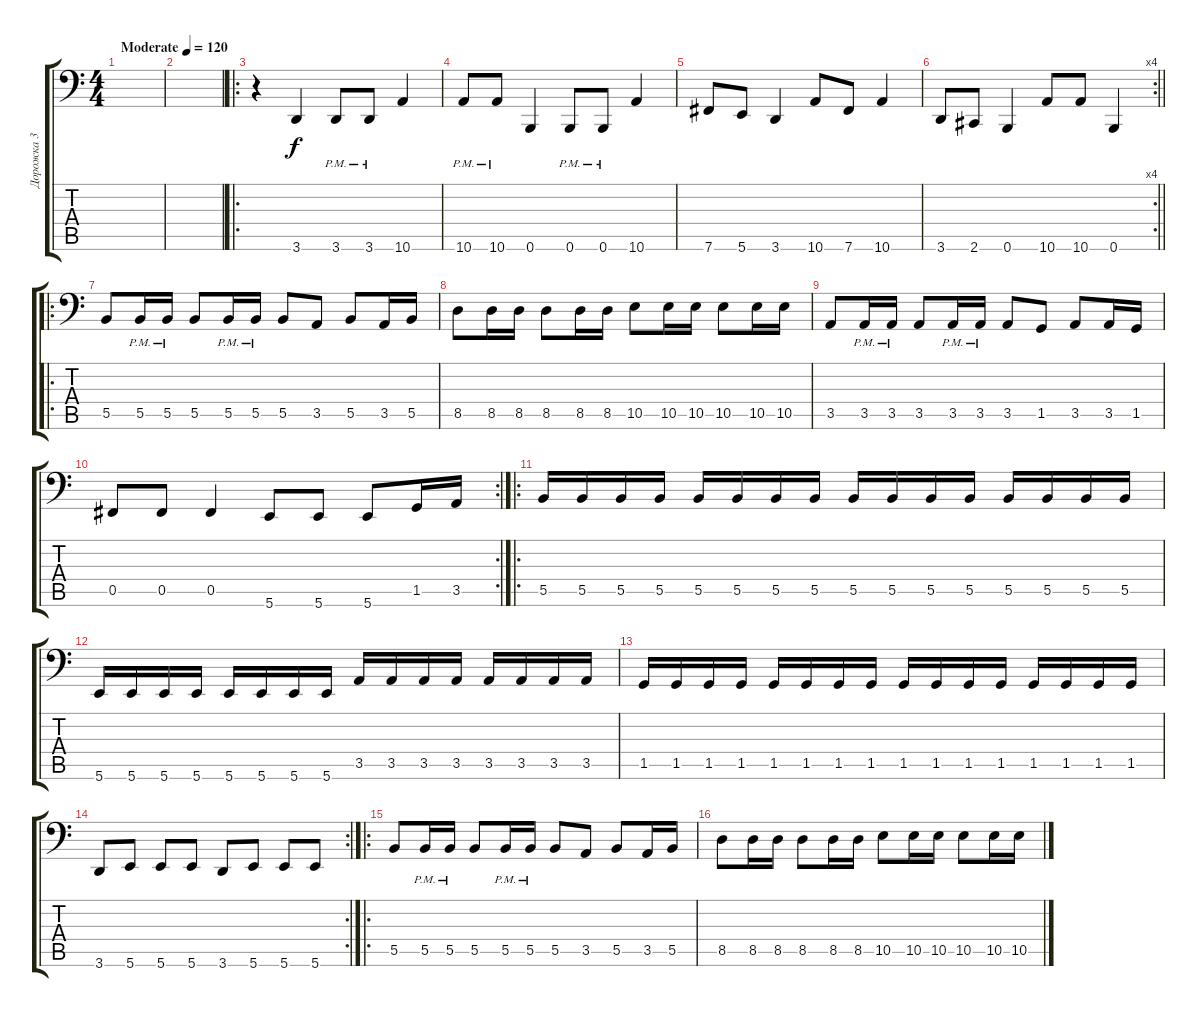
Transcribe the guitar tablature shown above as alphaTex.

\track ("Дорожка 3" "Дорожка 3") {instrument electricbassfinger}
\staff {score tabs}
\tuning (Db3 Ab2 E2 B1 Gb1 B0) {hide}
\ts (4 4)
\tempo (120 "Moderate")
\clef f4
\ks c
|
|
\ro
r.4 3.6.4 3.6{pm}.8 3.6{pm}.8 10.6.4 |
10.6{pm}.8 10.6{pm}.8 0.6.4 0.6{pm}.8 0.6{pm}.8 10.6.4 |
7.6.8 5.6.8 3.6.4 10.6.8 7.6.8 10.6.4 |
\rc 4
\barLineRight lightlight
3.6.8 2.6.8 0.6.4 10.6.8 10.6.8 0.6.4 |
\ro
5.5.8 5.5{pm}.16 5.5{pm}.16 5.5.8 5.5{pm}.16 5.5{pm}.16 5.5.8 3.5.8 5.5.8 3.5.16 5.5.16 |
8.5.8 8.5.16 8.5.16 8.5.8 8.5.16 8.5.16 10.5.8 10.5.16 10.5.16 10.5.8 10.5.16 10.5.16 |
3.5.8 3.5{pm}.16 3.5{pm}.16 3.5.8 3.5{pm}.16 3.5{pm}.16 3.5.8 1.5.8 3.5.8 3.5.16 1.5.16 |
\rc 2
0.5.8 0.5.8 0.5.4 5.6.8 5.6.8 5.6.8 1.5.16 3.5.16 |
\ro
5.5.16 5.5.16 5.5.16 5.5.16 5.5.16 5.5.16 5.5.16 5.5.16 5.5.16 5.5.16 5.5.16 5.5.16 5.5.16 5.5.16 5.5.16 5.5.16 |
5.6.16 5.6.16 5.6.16 5.6.16 5.6.16 5.6.16 5.6.16 5.6.16 3.5.16 3.5.16 3.5.16 3.5.16 3.5.16 3.5.16 3.5.16 3.5.16 |
1.5.16 1.5.16 1.5.16 1.5.16 1.5.16 1.5.16 1.5.16 1.5.16 1.5.16 1.5.16 1.5.16 1.5.16 1.5.16 1.5.16 1.5.16 1.5.16 |
\rc 2
3.6.8 5.6.8 5.6.8 5.6.8 3.6.8 5.6.8 5.6.8 5.6.8 |
\ro
5.5.8 5.5{pm}.16 5.5{pm}.16 5.5.8 5.5{pm}.16 5.5{pm}.16 5.5.8 3.5.8 5.5.8 3.5.16 5.5.16 |
8.5.8 8.5.16 8.5.16 8.5.8 8.5.16 8.5.16 10.5.8 10.5.16 10.5.16 10.5.8 10.5.16 10.5.16
